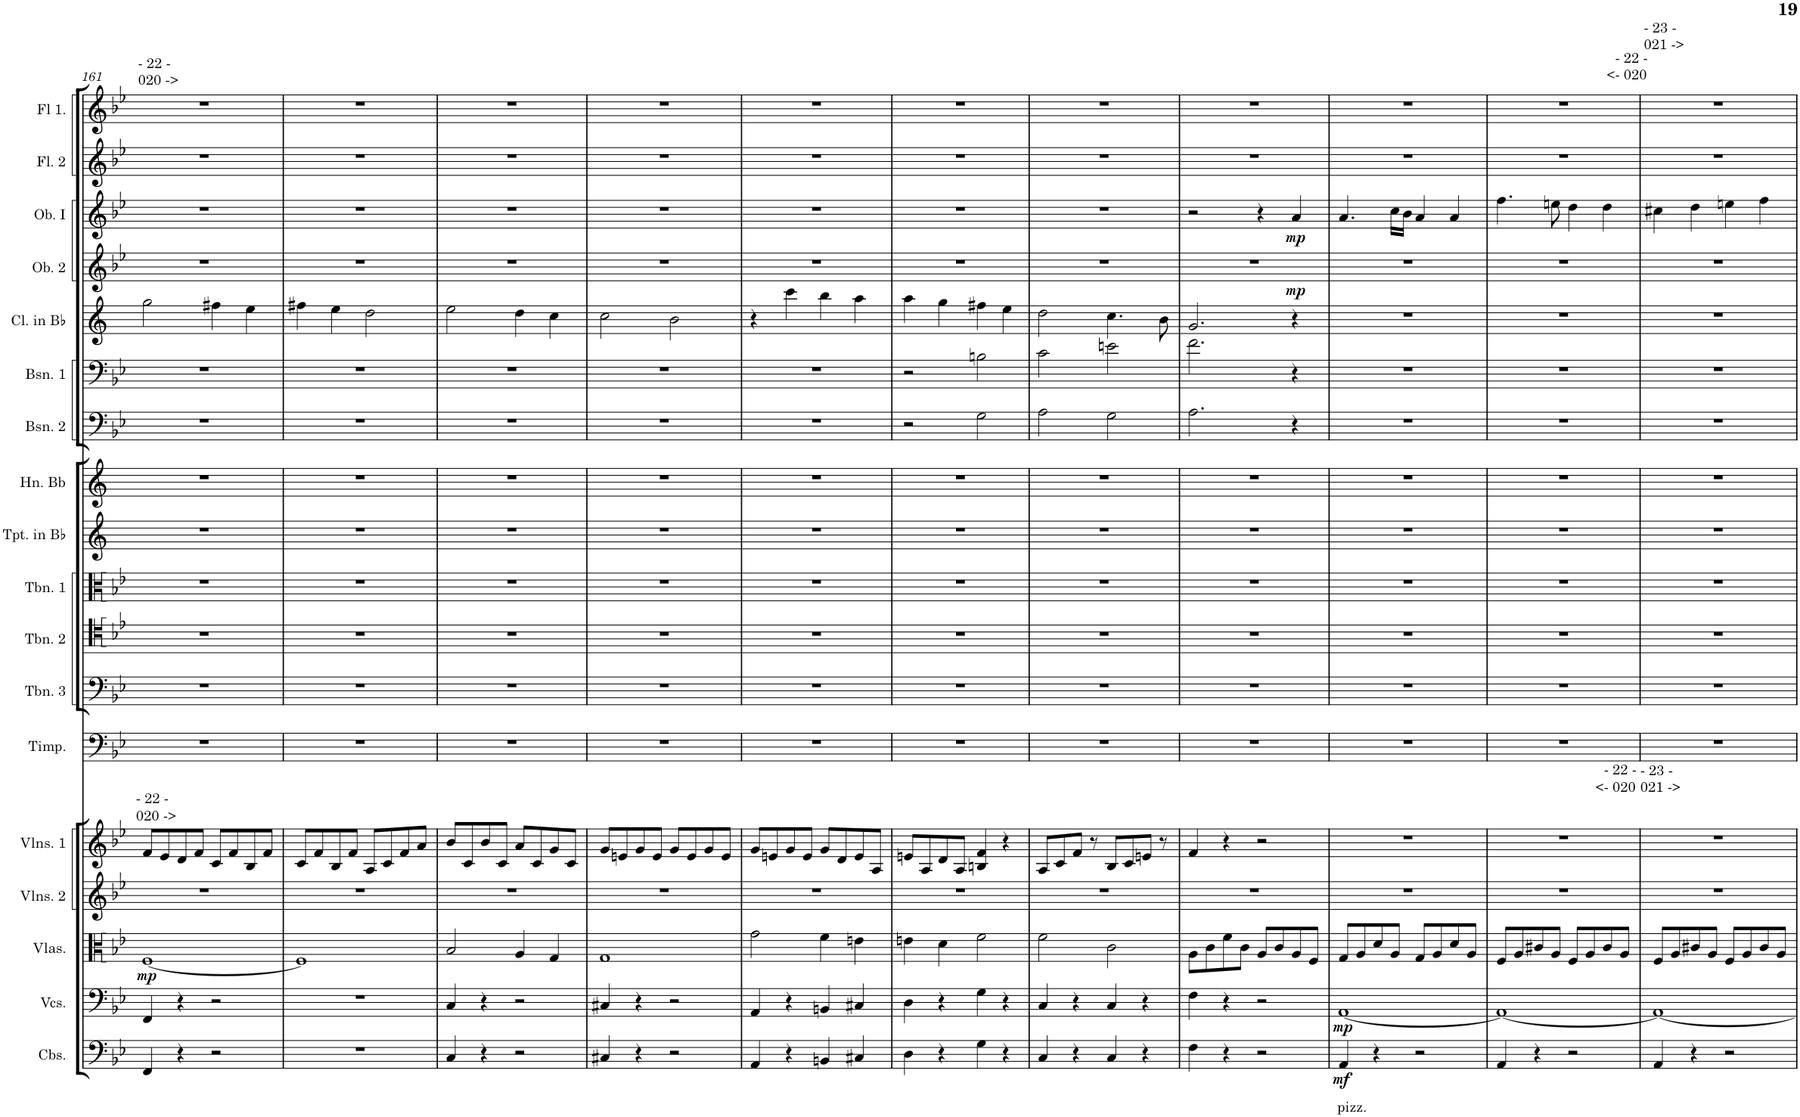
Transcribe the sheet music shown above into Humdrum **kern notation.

**kern	**dynam	**kern	**dynam	**kern	**dynam	**kern	**kern	**kern	**kern	**kern	**kern	**kern	**kern	**kern	**kern	**kern	**kern	**dynam	**kern	**dynam	**kern	**kern
*part18	*part18	*part17	*part17	*part16	*part16	*part15	*part14	*part13	*part12	*part11	*part10	*part9	*part8	*part7	*part6	*part5	*part4	*part4	*part3	*part3	*part2	*part1
*staff18	*staff18	*staff17	*staff17	*staff16	*staff16	*staff15	*staff14	*staff13	*staff12	*staff11	*staff10	*staff9	*staff8	*staff7	*staff6	*staff5	*staff4	*staff4	*staff3	*staff3	*staff2	*staff1
*I"Contrabasses	*	*I"Violoncellos	*	*I"Violas	*	*I"Violins 2	*I"Violins 1	*I"Timpani	*I"Trombone 3	*I"Trombone 2	*I"Trombone 1	*I"Trumpets in Bb	*I"Horn Bb	*I"Bassoon 2	*I"Bassoon 1	*I"Clarinets in Bb	*I"Oboe 2	*	*I"Oboe I	*	*I"Flute 2	*I"Flute 1
*I'Cbs.	*	*I'Vcs.	*	*I'Vlas.	*	*I'Vlns. 2	*I'Vlns. 1	*I'Timp.	*I'Tbn. 3	*I'Tbn. 2	*I'Tbn. 1	*I'Tpt. in Bb	*I'Hn. Bb	*I'Bsn. 2	*I'Bsn. 1	*I'Cl. in Bb	*I'Ob. 2	*	*I'Ob. I	*	*I'Fl. 2	*I'Fl 1.
!!LO:PB:g=z
*clefF4	*	*clefF4	*	*clefC3	*	*clefG2	*clefG2	*clefF4	*clefF4	*clefC4	*clefC3	*clefG2	*clefG2	*clefF4	*clefF4	*clefG2	*clefG2	*	*clefG2	*	*clefG2	*clefG2
*Trd7c12	*	*	*	*	*	*	*	*	*	*	*	*Trd1c2	*Trd1c2	*	*	*Trd1c2	*	*	*	*	*	*
*k[b-e-]	*	*k[b-e-]	*	*k[b-e-]	*	*k[b-e-]	*k[b-e-]	*k[b-e-]	*k[b-e-]	*k[b-e-]	*k[b-e-]	*k[]	*k[]	*k[b-e-]	*k[b-e-]	*k[]	*k[b-e-]	*	*k[b-e-]	*	*k[b-e-]	*k[b-e-]
*M2/2	*	*M2/2	*	*M2/2	*	*M2/2	*M2/2	*M2/2	*M2/2	*M2/2	*M2/2	*M2/2	*M2/2	*M2/2	*M2/2	*M2/2	*M2/2	*	*M2/2	*	*M2/2	*M2/2
*met(c|)	*	*met(c|)	*	*met(c|)	*	*met(c|)	*met(c|)	*met(c|)	*met(c|)	*met(c|)	*met(c|)	*met(c|)	*met(c|)	*met(c|)	*met(c|)	*met(c|)	*met(c|)	*	*met(c|)	*	*met(c|)	*met(c|)
=161	=161	=161	=161	=161	=161	=161	=161	=161	=161	=161	=161	=161	=161	=161	=161	=161	=161	=161	=161	=161	=161	=161
!	!	!	!	!	!	!	!	!	!	!	!	!	!	!	!	!	!	!	!	!	!	!LO:TX:a:t=- 22 -
!	!	!	!	!	!	!	!	!	!	!	!	!	!	!	!	!	!	!	!	!	!	!LO:TX:a:t=020 ->
!	!	!	!	!	!	!	!LO:TX:a:t=- 22 -	!	!	!	!	!	!	!	!	!	!	!	!	!	!	!
!	!	!	!	!	!	!	!LO:TX:a:t=020 ->	!	!	!	!	!	!	!	!	!	!	!	!	!	!	!
!	!	!	!	!	!LO:DY:b	!	!	!	!	!	!	!	!	!	!	!	!	!	!	!	!	!
4FF/	.	4FF/	.	[1F	mp	1r	8f/L	1r	1r	1r	1r	1r	1r	1r	1r	2gg\	1r	.	1r	.	1r	1r
.	.	.	.	.	.	.	8e-/	.	.	.	.	.	.	.	.	.	.	.	.	.	.	.
4r	.	4r	.	.	.	.	8d/	.	.	.	.	.	.	.	.	.	.	.	.	.	.	.
.	.	.	.	.	.	.	8f/J	.	.	.	.	.	.	.	.	.	.	.	.	.	.	.
2r	.	2r	.	.	.	.	8c/L	.	.	.	.	.	.	.	.	4ff#X\	.	.	.	.	.	.
.	.	.	.	.	.	.	8f/	.	.	.	.	.	.	.	.	.	.	.	.	.	.	.
.	.	.	.	.	.	.	8B-/	.	.	.	.	.	.	.	.	4ee\	.	.	.	.	.	.
.	.	.	.	.	.	.	8f/J	.	.	.	.	.	.	.	.	.	.	.	.	.	.	.
=162	=162	=162	=162	=162	=162	=162	=162	=162	=162	=162	=162	=162	=162	=162	=162	=162	=162	=162	=162	=162	=162	=162
1r	.	1r	.	1F]	.	1r	8c/L	1r	1r	1r	1r	1r	1r	1r	1r	4ff#X\	1r	.	1r	.	1r	1r
.	.	.	.	.	.	.	8f/	.	.	.	.	.	.	.	.	.	.	.	.	.	.	.
.	.	.	.	.	.	.	8B-/	.	.	.	.	.	.	.	.	4ee\	.	.	.	.	.	.
.	.	.	.	.	.	.	8f/J	.	.	.	.	.	.	.	.	.	.	.	.	.	.	.
.	.	.	.	.	.	.	8A/L	.	.	.	.	.	.	.	.	2dd\	.	.	.	.	.	.
.	.	.	.	.	.	.	8c/	.	.	.	.	.	.	.	.	.	.	.	.	.	.	.
.	.	.	.	.	.	.	8f/	.	.	.	.	.	.	.	.	.	.	.	.	.	.	.
.	.	.	.	.	.	.	8a/J	.	.	.	.	.	.	.	.	.	.	.	.	.	.	.
=163	=163	=163	=163	=163	=163	=163	=163	=163	=163	=163	=163	=163	=163	=163	=163	=163	=163	=163	=163	=163	=163	=163
4C/	.	4C/	.	2B-/	.	1r	8b-/L	1r	1r	1r	1r	1r	1r	1r	1r	2ee\	1r	.	1r	.	1r	1r
.	.	.	.	.	.	.	8c/	.	.	.	.	.	.	.	.	.	.	.	.	.	.	.
4r	.	4r	.	.	.	.	8b-/	.	.	.	.	.	.	.	.	.	.	.	.	.	.	.
.	.	.	.	.	.	.	8c/J	.	.	.	.	.	.	.	.	.	.	.	.	.	.	.
2r	.	2r	.	4A/	.	.	8a/L	.	.	.	.	.	.	.	.	4dd\	.	.	.	.	.	.
.	.	.	.	.	.	.	8c/	.	.	.	.	.	.	.	.	.	.	.	.	.	.	.
.	.	.	.	4G/	.	.	8g/	.	.	.	.	.	.	.	.	4cc\	.	.	.	.	.	.
.	.	.	.	.	.	.	8c/J	.	.	.	.	.	.	.	.	.	.	.	.	.	.	.
=164	=164	=164	=164	=164	=164	=164	=164	=164	=164	=164	=164	=164	=164	=164	=164	=164	=164	=164	=164	=164	=164	=164
4C#X/	.	4C#X/	.	1G	.	1r	8g/L	1r	1r	1r	1r	1r	1r	1r	1r	2cc\	1r	.	1r	.	1r	1r
.	.	.	.	.	.	.	8en/	.	.	.	.	.	.	.	.	.	.	.	.	.	.	.
4r	.	4r	.	.	.	.	8g/	.	.	.	.	.	.	.	.	.	.	.	.	.	.	.
.	.	.	.	.	.	.	8e/J	.	.	.	.	.	.	.	.	.	.	.	.	.	.	.
2r	.	2r	.	.	.	.	8g/L	.	.	.	.	.	.	.	.	2b\	.	.	.	.	.	.
.	.	.	.	.	.	.	8e/	.	.	.	.	.	.	.	.	.	.	.	.	.	.	.
.	.	.	.	.	.	.	8g/	.	.	.	.	.	.	.	.	.	.	.	.	.	.	.
.	.	.	.	.	.	.	8e/J	.	.	.	.	.	.	.	.	.	.	.	.	.	.	.
=165	=165	=165	=165	=165	=165	=165	=165	=165	=165	=165	=165	=165	=165	=165	=165	=165	=165	=165	=165	=165	=165	=165
4AA/	.	4AA/	.	2g\	.	1r	8g/L	1r	1r	1r	1r	1r	1r	1r	1r	4r	1r	.	1r	.	1r	1r
.	.	.	.	.	.	.	8en/	.	.	.	.	.	.	.	.	.	.	.	.	.	.	.
4r	.	4r	.	.	.	.	8g/	.	.	.	.	.	.	.	.	4ccc\	.	.	.	.	.	.
.	.	.	.	.	.	.	8e/J	.	.	.	.	.	.	.	.	.	.	.	.	.	.	.
4BBn/	.	4BBn/	.	4f\	.	.	8g/L	.	.	.	.	.	.	.	.	4bb\	.	.	.	.	.	.
.	.	.	.	.	.	.	8d/	.	.	.	.	.	.	.	.	.	.	.	.	.	.	.
4C#X/	.	4C#X/	.	4en\	.	.	8e/	.	.	.	.	.	.	.	.	4aa\	.	.	.	.	.	.
.	.	.	.	.	.	.	8A/J	.	.	.	.	.	.	.	.	.	.	.	.	.	.	.
=166	=166	=166	=166	=166	=166	=166	=166	=166	=166	=166	=166	=166	=166	=166	=166	=166	=166	=166	=166	=166	=166	=166
4D\	.	4D\	.	4en\	.	1r	8en/L	1r	1r	1r	1r	1r	1r	2r	2r	4aa\	1r	.	1r	.	1r	1r
.	.	.	.	.	.	.	8A/	.	.	.	.	.	.	.	.	.	.	.	.	.	.	.
4r	.	4r	.	4d\	.	.	8d/	.	.	.	.	.	.	.	.	4gg\	.	.	.	.	.	.
.	.	.	.	.	.	.	8A/J	.	.	.	.	.	.	.	.	.	.	.	.	.	.	.
4G\	.	4G\	.	2f\	.	.	4Bn/ 4f/	.	.	.	.	.	.	2G\	2Bn\	4ff#X\	.	.	.	.	.	.
4r	.	4r	.	.	.	.	4r	.	.	.	.	.	.	.	.	4ee\	.	.	.	.	.	.
=167	=167	=167	=167	=167	=167	=167	=167	=167	=167	=167	=167	=167	=167	=167	=167	=167	=167	=167	=167	=167	=167	=167
4C/	.	4C/	.	2f\	.	1r	8A/L	1r	1r	1r	1r	1r	1r	2A\	2c\	2dd\	1r	.	1r	.	1r	1r
.	.	.	.	.	.	.	8c/	.	.	.	.	.	.	.	.	.	.	.	.	.	.	.
4r	.	4r	.	.	.	.	8f/J	.	.	.	.	.	.	.	.	.	.	.	.	.	.	.
.	.	.	.	.	.	.	8r	.	.	.	.	.	.	.	.	.	.	.	.	.	.	.
4C/	.	4C/	.	2c\	.	.	8B-/L	.	.	.	.	.	.	2G\	2en\	4.cc\	.	.	.	.	.	.
.	.	.	.	.	.	.	8c/	.	.	.	.	.	.	.	.	.	.	.	.	.	.	.
4r	.	4r	.	.	.	.	8en/J	.	.	.	.	.	.	.	.	.	.	.	.	.	.	.
.	.	.	.	.	.	.	8r	.	.	.	.	.	.	.	.	8b\	.	.	.	.	.	.
=168	=168	=168	=168	=168	=168	=168	=168	=168	=168	=168	=168	=168	=168	=168	=168	=168	=168	=168	=168	=168	=168	=168
*	*	*	*	*	*	*	*	*	*	*	*	*	*	*	*	*	*^	*	*	*	*	*
4F\	.	4F\	.	8A\L	.	1r	4f/	1r	1r	1r	1r	1r	1r	2.A\	2.f\	2.g/	1r	2.ryy	.	2r	.	1r	1r
.	.	.	.	8c\	.	.	.	.	.	.	.	.	.	.	.	.	.	.	.	.	.	.	.
4r	.	4r	.	8f\	.	.	4r	.	.	.	.	.	.	.	.	.	.	.	.	.	.	.	.
.	.	.	.	8c\J	.	.	.	.	.	.	.	.	.	.	.	.	.	.	.	.	.	.	.
2r	.	2r	.	8A/L	.	.	2r	.	.	.	.	.	.	.	.	.	.	.	.	4r	.	.	.
.	.	.	.	8c/	.	.	.	.	.	.	.	.	.	.	.	.	.	.	.	.	.	.	.
!	!	!	!	!	!	!	!	!	!	!	!	!	!	!	!	!	!	!	!LO:DY:b	!	!LO:DY:b	!	!
.	.	.	.	8A/	.	.	.	.	.	.	.	.	.	4r	4r	4r	.	4ryy	mp	4a/	mp	.	.
.	.	.	.	8F/J	.	.	.	.	.	.	.	.	.	.	.	.	.	.	.	.	.	.	.
=169	=169	=169	=169	=169	=169	=169	=169	=169	=169	=169	=169	=169	=169	=169	=169	=169	=169	=169	=169	=169	=169	=169	=169
!LO:TX:b:t=pizz.	!	!	!	!	!	!	!	!	!	!	!	!	!	!	!	!	!	!	!	!	!	!	!
!	!LO:DY:b	!	!LO:DY:b	!	!	!	!	!	!	!	!	!	!	!	!	!	!	!	!	!	!	!	!
*	*	*	*	*	*	*	*	*	*	*	*	*	*	*	*	*	*v	*v	*	*	*	*	*
4AA/	mf	[1AA	mp	8G/L	.	1r	1r	1r	1r	1r	1r	1r	1r	1r	1r	1r	1r	.	4.a/	.	1r	1r
.	.	.	.	8A/	.	.	.	.	.	.	.	.	.	.	.	.	.	.	.	.	.	.
4r	.	.	.	8d/	.	.	.	.	.	.	.	.	.	.	.	.	.	.	.	.	.	.
.	.	.	.	8A/J	.	.	.	.	.	.	.	.	.	.	.	.	.	.	16cc\LL	.	.	.
.	.	.	.	.	.	.	.	.	.	.	.	.	.	.	.	.	.	.	16b-\JJ	.	.	.
2r	.	.	.	8G/L	.	.	.	.	.	.	.	.	.	.	.	.	.	.	4a/	.	.	.
.	.	.	.	8A/	.	.	.	.	.	.	.	.	.	.	.	.	.	.	.	.	.	.
.	.	.	.	8d/	.	.	.	.	.	.	.	.	.	.	.	.	.	.	4a/	.	.	.
.	.	.	.	8A/J	.	.	.	.	.	.	.	.	.	.	.	.	.	.	.	.	.	.
=170	=170	=170	=170	=170	=170	=170	=170	=170	=170	=170	=170	=170	=170	=170	=170	=170	=170	=170	=170	=170	=170	=170
!	!	!	!	!	!	!	!	!	!	!	!	!	!	!	!	!	!	!	!	!	!	!LO:TX:a:t=- 22 -
!	!	!	!	!	!	!	!	!	!	!	!	!	!	!	!	!	!	!	!	!	!	!LO:TX:a:t=<- 020
!	!	!	!	!	!	!	!LO:TX:a:t=- 22 -	!	!	!	!	!	!	!	!	!	!	!	!	!	!	!
!	!	!	!	!	!	!	!LO:TX:a:t=<- 020	!	!	!	!	!	!	!	!	!	!	!	!	!	!	!
4AA/	.	1AA_	.	8F/L	.	1r	1r	1r	1r	1r	1r	1r	1r	1r	1r	1r	1r	.	4.ff\	.	1r	1r
.	.	.	.	8A/	.	.	.	.	.	.	.	.	.	.	.	.	.	.	.	.	.	.
4r	.	.	.	8c#X/	.	.	.	.	.	.	.	.	.	.	.	.	.	.	.	.	.	.
.	.	.	.	8A/J	.	.	.	.	.	.	.	.	.	.	.	.	.	.	8een\	.	.	.
2r	.	.	.	8F/L	.	.	.	.	.	.	.	.	.	.	.	.	.	.	4dd\	.	.	.
.	.	.	.	8A/	.	.	.	.	.	.	.	.	.	.	.	.	.	.	.	.	.	.
.	.	.	.	8c#/	.	.	.	.	.	.	.	.	.	.	.	.	.	.	4dd\	.	.	.
.	.	.	.	8A/J	.	.	.	.	.	.	.	.	.	.	.	.	.	.	.	.	.	.
=171	=171	=171	=171	=171	=171	=171	=171	=171	=171	=171	=171	=171	=171	=171	=171	=171	=171	=171	=171	=171	=171	=171
!	!	!	!	!	!	!	!	!	!	!	!	!	!	!	!	!	!	!	!	!	!	!LO:TX:a:t=- 23 -
!	!	!	!	!	!	!	!	!	!	!	!	!	!	!	!	!	!	!	!	!	!	!LO:TX:a:t=021 ->
!	!	!	!	!	!	!	!LO:TX:a:t=- 23 -	!	!	!	!	!	!	!	!	!	!	!	!	!	!	!
!	!	!	!	!	!	!	!LO:TX:a:t=021 ->	!	!	!	!	!	!	!	!	!	!	!	!	!	!	!
4AA/	.	1AA_	.	8F/L	.	1r	1r	1r	1r	1r	1r	1r	1r	1r	1r	1r	1r	.	4cc#X\	.	1r	1r
.	.	.	.	8A/	.	.	.	.	.	.	.	.	.	.	.	.	.	.	.	.	.	.
4r	.	.	.	8c#X/	.	.	.	.	.	.	.	.	.	.	.	.	.	.	4dd\	.	.	.
.	.	.	.	8A/J	.	.	.	.	.	.	.	.	.	.	.	.	.	.	.	.	.	.
2r	.	.	.	8F/L	.	.	.	.	.	.	.	.	.	.	.	.	.	.	4een\	.	.	.
.	.	.	.	8A/	.	.	.	.	.	.	.	.	.	.	.	.	.	.	.	.	.	.
.	.	.	.	8c#/	.	.	.	.	.	.	.	.	.	.	.	.	.	.	4ff\	.	.	.
.	.	.	.	8A/J	.	.	.	.	.	.	.	.	.	.	.	.	.	.	.	.	.	.
=	=	=	=	=	=	=	=	=	=	=	=	=	=	=	=	=	=	=	=	=	=	=
*-	*-	*-	*-	*-	*-	*-	*-	*-	*-	*-	*-	*-	*-	*-	*-	*-	*-	*-	*-	*-	*-	*-
